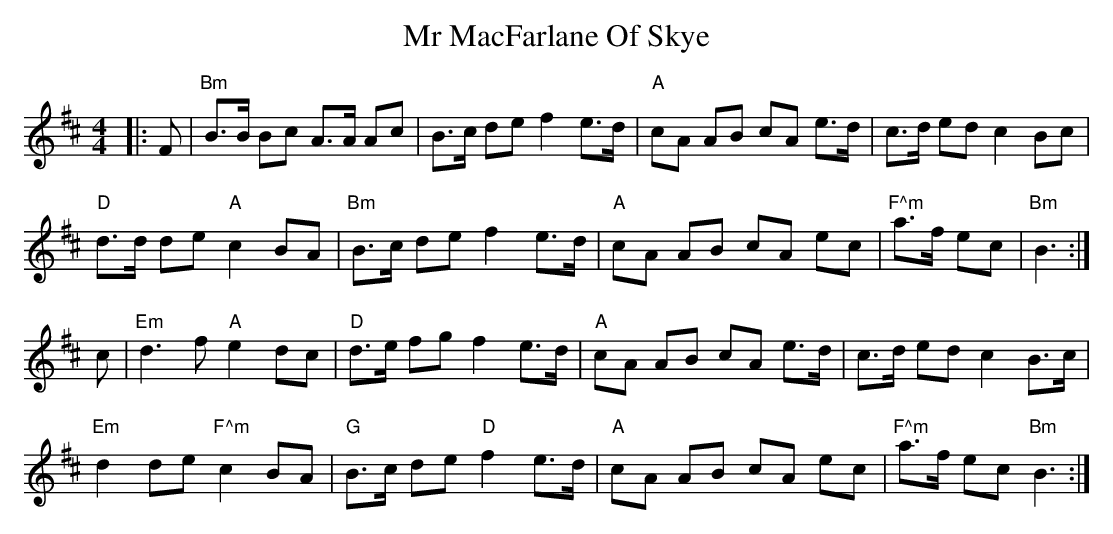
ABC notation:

X:1
T: Mr MacFarlane Of Skye
M: 4/4
L: 1/8
K: Bmin
|:F|"Bm"B>B Bc A>A Ac|B>c de f2 e>d|"A"cA AB cA e>d|c>d ed c2 Bc|
"D"d>d de"A"c2 BA|"Bm"B>c de f2 e>d|"A"cA AB cA ec|"F^m"a>f ec|"Bm"B3:|
c|"Em"d3 f"A"e2 dc|"D"d>e fg f2 e>d|"A"cA AB cA e>d|c>d ed c2 B>c|
"Em"d2 de "F^m"c2 BA|"G"B>c de "D"f2 e>d|"A"cA AB cA ec|"F^m"a>f ec "Bm"B3:|
